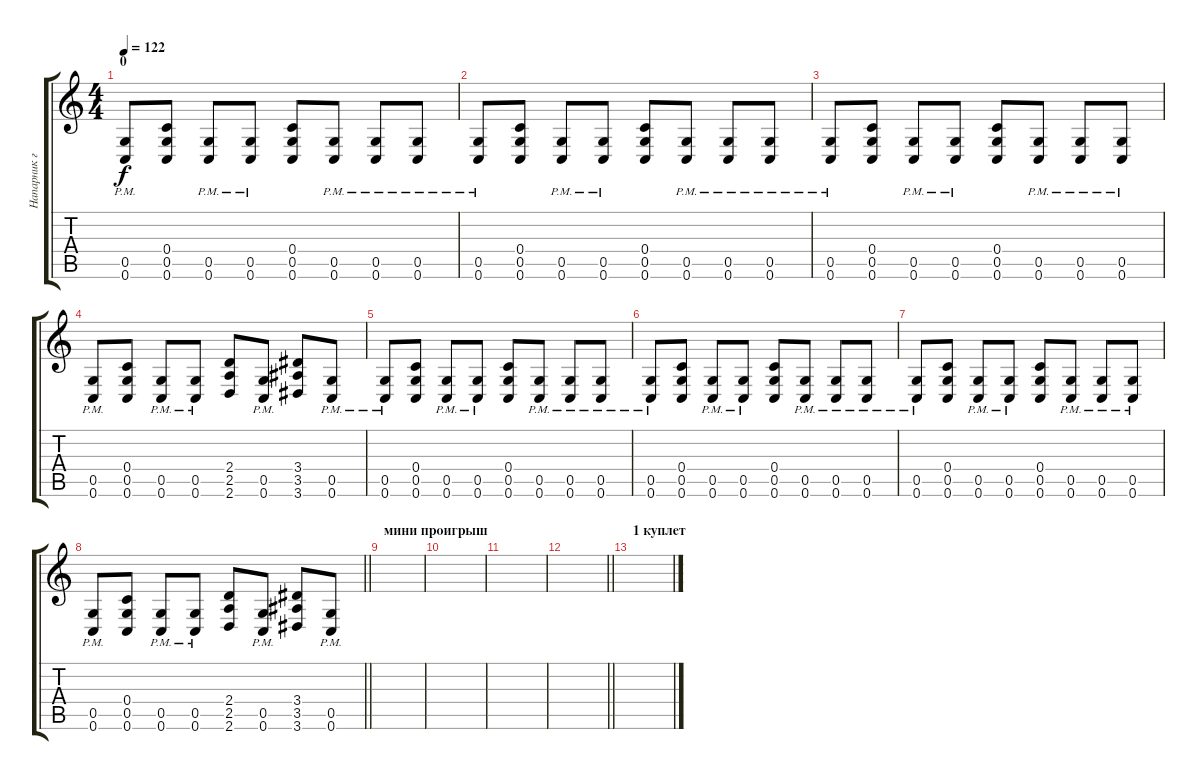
\track ("Напарник гитарист" "Напарник г") {instrument distortionguitar}
\staff {score tabs}
\tuning (D4 A3 F3 C3 G2 C2) {hide}
\ts (4 4)
\section ("" "0")
\tempo 122
\clef g2
\ks c
(0.5{pm} 0.6{pm}).8{dy f} (0.4 0.5 0.6).8 (0.5{pm} 0.6{pm}).8 (0.5{pm} 0.6{pm}).8 (0.4 0.5 0.6).8 (0.5{pm} 0.6{pm}).8 (0.5{pm} 0.6{pm}).8 (0.5{pm} 0.6{pm}).8 |
(0.5{pm} 0.6{pm}).8 (0.4 0.5 0.6).8 (0.5{pm} 0.6{pm}).8 (0.5{pm} 0.6{pm}).8 (0.4 0.5 0.6).8 (0.5{pm} 0.6{pm}).8 (0.5{pm} 0.6{pm}).8 (0.5{pm} 0.6{pm}).8 |
(0.5{pm} 0.6{pm}).8 (0.4 0.5 0.6).8 (0.5{pm} 0.6{pm}).8 (0.5{pm} 0.6{pm}).8 (0.4 0.5 0.6).8 (0.5{pm} 0.6{pm}).8 (0.5{pm} 0.6{pm}).8 (0.5{pm} 0.6{pm}).8 |
(0.5{pm} 0.6{pm}).8 (0.4 0.5 0.6).8 (0.5{pm} 0.6{pm}).8 (0.5{pm} 0.6{pm}).8 (2.4 2.5 2.6).8 (0.5{pm} 0.6{pm}).8 (3.4 3.5 3.6).8 (0.5{pm} 0.6{pm}).8 |
(0.5{pm} 0.6{pm}).8 (0.4 0.5 0.6).8 (0.5{pm} 0.6{pm}).8 (0.5{pm} 0.6{pm}).8 (0.4 0.5 0.6).8 (0.5{pm} 0.6{pm}).8 (0.5{pm} 0.6{pm}).8 (0.5{pm} 0.6{pm}).8 |
(0.5{pm} 0.6{pm}).8 (0.4 0.5 0.6).8 (0.5{pm} 0.6{pm}).8 (0.5{pm} 0.6{pm}).8 (0.4 0.5 0.6).8 (0.5{pm} 0.6{pm}).8 (0.5{pm} 0.6{pm}).8 (0.5{pm} 0.6{pm}).8 |
(0.5{pm} 0.6{pm}).8 (0.4 0.5 0.6).8 (0.5{pm} 0.6{pm}).8 (0.5{pm} 0.6{pm}).8 (0.4 0.5 0.6).8 (0.5{pm} 0.6{pm}).8 (0.5{pm} 0.6{pm}).8 (0.5{pm} 0.6{pm}).8 |
\barLineRight lightlight
(0.5{pm} 0.6{pm}).8 (0.4 0.5 0.6).8 (0.5{pm} 0.6{pm}).8 (0.5{pm} 0.6{pm}).8 (2.4 2.5 2.6).8 (0.5{pm} 0.6{pm}).8 (3.4 3.5 3.6).8 (0.5{pm} 0.6{pm}).8 |
\section ("" "мини проигрыш")
|
|
|
\barLineRight lightlight
|
\section ("" "1 куплет")
